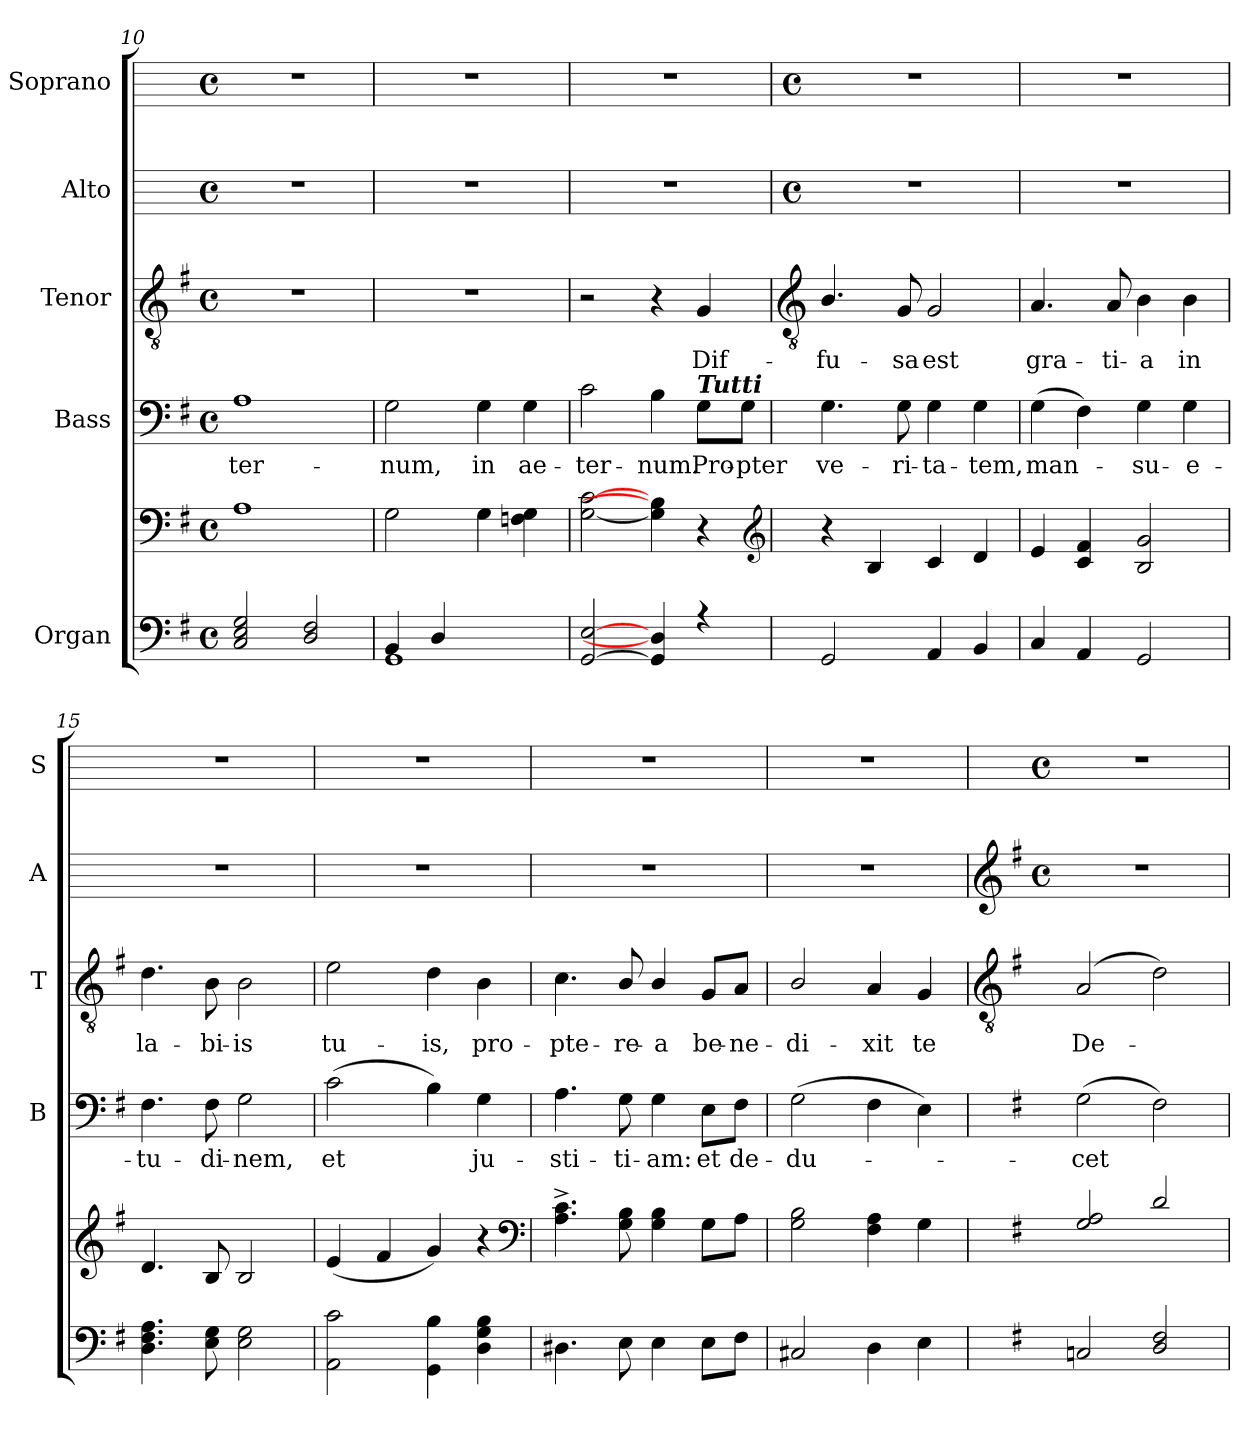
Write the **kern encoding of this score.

**kern	**kern	**kern	**text	**kern	**text	**kern	**kern
*part5	*part5	*part4	*part4	*part3	*part3	*part2	*part1
*staff6	*staff5	*staff4	*staff4	*staff3	*staff3	*staff2	*staff1
*I"Organ	*	*I"Bass	*	*I"Tenor	*	*I"Alto	*I"Soprano
*	*	*I'B	*	*I'T	*	*I'A	*I'S
*clefF4	*clefF4	*clefF4	*	*clefGv2	*	*	*
*k[f#]	*k[f#]	*k[f#]	*	*k[f#]	*	*	*
*G:	*G:	*G:	*	*G:	*	*	*
*M4/4	*M4/4	*M4/4	*	*M4/4	*	*M4/4	*M4/4
*met(c)	*met(c)	*met(c)	*	*met(c)	*	*met(c)	*met(c)
=10	=10	=10	=10	=10	=10	=10	=10
*^	*	*	*	*	*	*	*
!	!	!	!	!LO:LY:b	!	!	!	!
2C 2E 2G	1ryy	1A	1A	-ter-	1r	.	1r	1r
2D 2F#	.	.	.	.	.	.	.	.
=11	=11	=11	=11	=11	=11	=11	=11	=11
!	!	!	!	!LO:LY:b	!	!	!	!
4BB	1GG\	2G	2G	-num,	1r	.	1r	1r
4D/	.	.	.	.	.	.	.	.
!	!	!	!	!LO:LY:b	!	!	!	!
2ryy	.	4G	4G	in	.	.	.	.
!	!	!	!	!LO:LY:b	!	!	!	!
.	.	4Fn 4G	4G	ae-	.	.	.	.
=12	=12	=12	=12	=12	=12	=12	=12	=12
!	!	!	!	!LO:LY:b	!	!	!	!
[2GG [2E	1ryy	[2G [2c	2c	-ter-	2r	.	1r	1r
!	!	!	!	!LO:LY:b	!	!	!	!
4GG] 4D]	.	4G] 4B]	4B	-num.	4r	.	.	.
!	!	!	!LO:TX:a:Bi:t=Tutti	!	!	!	!	!
!	!	!	!	!LO:LY:b	!	!LO:LY:b	!	!
4r	.	4r	8G\L	Pro-	4G	Dif-	.	.
!	!	!	!	!LO:LY:b	!	!	!	!
.	.	.	8G\J	-pter	.	.	.	.
*v	*v	*	*	*	*	*	*	*
*	*clefG2	*	*	*	*	*	*
!!LO:LB:g=z
=13	=13	=13	=13	=13	=13	=13	=13
*	*	*	*	*clefGv2	*	*	*
*	*	*	*	*	*	*M4/4	*M4/4
*	*	*	*	*	*	*met(c)	*met(c)
!	!	!	!LO:LY:b	!	!LO:LY:b	!	!
2GG	4r	4.G	ve-	4.B/	-fu-	1r	1r
.	4B	.	.	.	.	.	.
!	!	!	!LO:LY:b	!	!LO:LY:b	!	!
.	.	8G	-ri-	8G	-sa	.	.
!	!	!	!LO:LY:b	!	!LO:LY:b	!	!
4AA	4c	4G	-ta-	2G	est	.	.
!	!	!	!LO:LY:b	!	!	!	!
4BB	4d	4G	-tem,	.	.	.	.
=14	=14	=14	=14	=14	=14	=14	=14
!	!	!	!LO:LY:b	!	!LO:LY:b	!	!
4C	4e	(>4G	man-	4.A	gra-	1r	1r
4AA	4c 4f#	4F#)	.	.	.	.	.
!	!	!	!	!	!LO:LY:b	!	!
.	.	.	.	8A	-ti-	.	.
!	!	!	!LO:LY:b	!	!LO:LY:b	!	!
2GG	2B 2g	4G	su-	4B	-a	.	.
!	!	!	!LO:LY:b	!	!LO:LY:b	!	!
.	.	4G	-e-	4B	in	.	.
=15	=15	=15	=15	=15	=15	=15	=15
!	!	!	!LO:LY:b	!	!LO:LY:b	!	!
4.D 4.F# 4.A	4.d	4.F#	-tu-	4.d	la-	1r	1r
!	!	!	!LO:LY:b	!	!LO:LY:b	!	!
8E 8G	8B	8F#	-di-	8B	-bi-	.	.
!	!	!	!LO:LY:b	!	!LO:LY:b	!	!
2E 2G	2B	2G	-nem,	2B	-is	.	.
=16	=16	=16	=16	=16	=16	=16	=16
!	!	!	!LO:LY:b	!	!LO:LY:b	!	!
2AA 2c	(<4e	(>2c	et	2e	tu-	1r	1r
.	4f#	.	.	.	.	.	.
!	!	!	!	!	!LO:LY:b	!	!
4GG 4B	4g)	4B)	.	4d	-is,	.	.
!	!	!	!LO:LY:b	!	!LO:LY:b	!	!
4D 4G 4B	4r	4G	ju-	4B	pro-	.	.
*	*clefF4	*	*	*	*	*	*
=17	=17	=17	=17	=17	=17	=17	=17
!	!	!	!LO:LY:b	!	!LO:LY:b	!	!
4.D#X	4.A^ 4.c^	4.A	-sti-	4.c	-pte-	1r	1r
!	!	!	!LO:LY:b	!	!LO:LY:b	!	!
8E	8G 8B	8G	-ti-	8B/	-re-	.	.
!	!	!	!LO:LY:b	!	!LO:LY:b	!	!
4E	4G 4B	4G	-am:	4B/	-a	.	.
!	!	!	!LO:LY:b	!	!LO:LY:b	!	!
8EL	8GL	8E\L	et	8G/L	be-	.	.
!	!	!	!LO:LY:b	!	!LO:LY:b	!	!
8F#J	8AJ	8F#\J	de-	8A/J	-ne-	.	.
=18	=18	=18	=18	=18	=18	=18	=18
!	!	!	!LO:LY:b	!	!LO:LY:b	!	!
2C#X	2G 2B	(>2G	-du-	2B/	-di-	1r	1r
!	!	!	!	!	!LO:LY:b	!	!
4D	4F# 4A	4F#	.	4A	-xit	.	.
!	!	!	!	!	!LO:LY:b	!	!
4E	4G	4E)	.	4G	te	.	.
!!LO:LB:g=z
=19	=19	=19	=19	=19	=19	=19	=19
*	*	*	*	*clefGv2	*	*clefG2	*
*	*	*	*	*	*	*k[f#]	*
*	*	*	*	*	*	*G:	*
*	*	*	*	*	*	*M4/4	*M4/4
*	*	*	*	*	*	*met(c)	*met(c)
*^	*^	*	*	*	*	*	*
!	!	!	!	!	!LO:LY:b	!	!LO:LY:b	!	!
2Cn	1ryy	2G 2A	1ryy	(>2G	cet	(<2A	De-	1r	1r
2D 2F#	.	2d	.	2F#)	.	2d)	.	.	.
*v	*v	*	*	*	*	*	*	*	*
*	*v	*v	*	*	*	*	*	*
=	=	=	=	=	=	=	=
*-	*-	*-	*-	*-	*-	*-	*-
